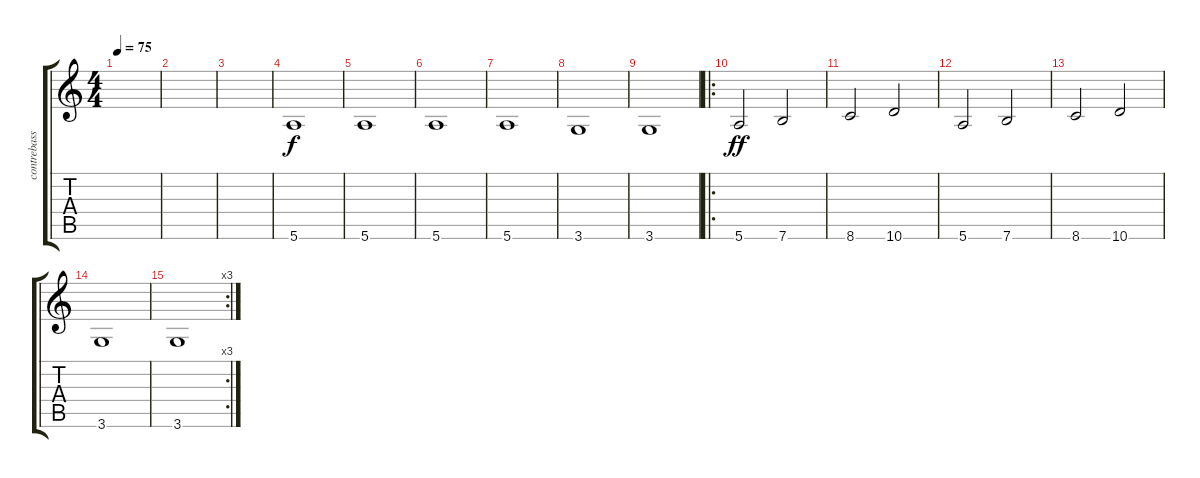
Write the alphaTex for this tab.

\track ("contrebasse" "contrebass") {instrument contrabass}
\staff {score tabs}
\tuning (E4 B3 G3 D3 A2 E2) {hide}
\ts (4 4)
\tempo 75
\clef g2
\ks c
|
|
|
5.6.1 |
5.6.1 |
5.6.1 |
5.6.1 |
3.6.1 |
3.6.1 |
\ro
5.6.2{dy ff} 7.6.2 |
8.6.2 10.6.2 |
5.6.2 7.6.2 |
8.6.2 10.6.2 |
3.6.1 |
\rc 3
3.6.1
